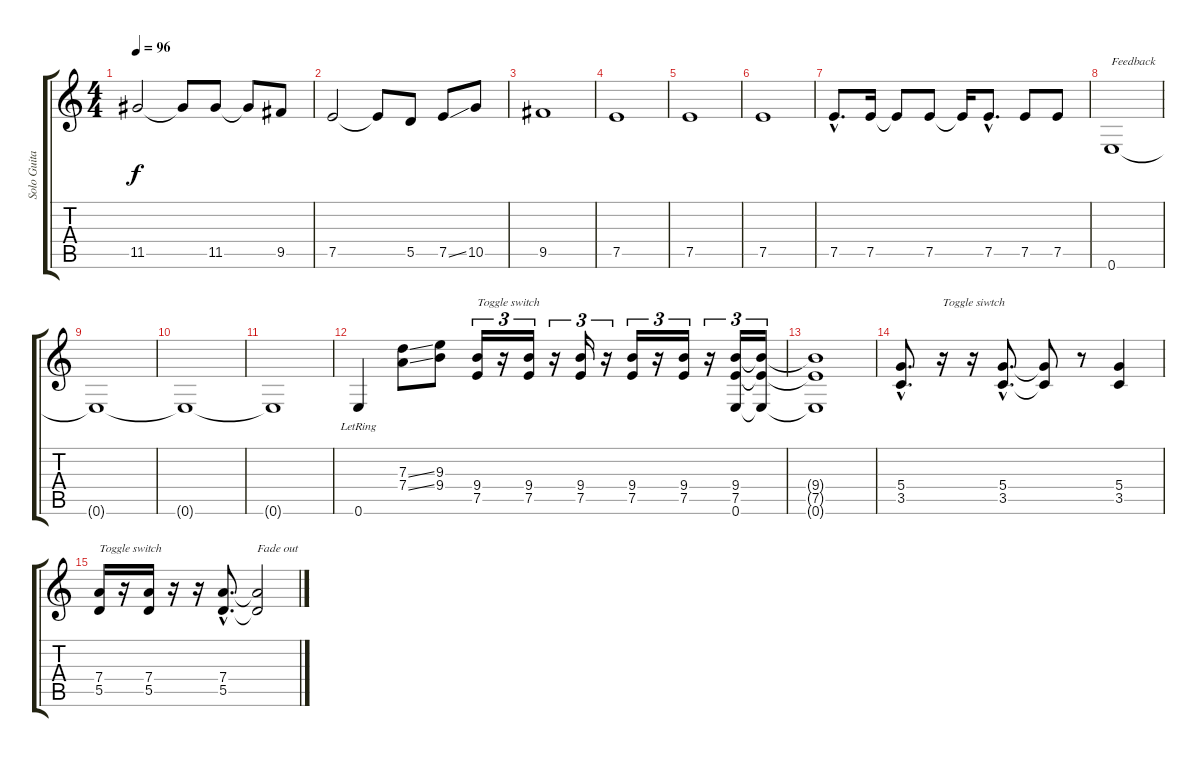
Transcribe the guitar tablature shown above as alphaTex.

\track ("Solo Guitar" "Solo Guita") {instrument overdrivenguitar}
\staff {score tabs}
\tuning (E4 B3 G3 D3 A2 E2) {hide}
\ts (4 4)
\tempo 96
\clef g2
\ks c
11.5.2{dy f} 11.5{t}.8 11.5.8 11.5{t}.8 9.5.8 |
7.5.2 7.5{t}.8 5.5.8 7.5{ss}.8 10.5.8 |
9.5.1 |
7.5.1 |
7.5.1 |
7.5.1 |
7.5{hac}.8{d} 7.5.16 7.5{t}.8 7.5.8 7.5{t}.16 7.5{hac}.8{d} 7.5.8 7.5.8 |
0.6.1{txt "Feedback"} |
0.6{t}.1 |
0.6{t}.1 |
0.6{t}.1 |
0.6{lr}.4 (7.3{ss} 7.4{ss}).8 (9.3 9.4).8 (9.4 7.5).16{tu (3 2) txt "Toggle switch"} r.16{tu (3 2)} (9.4 7.5).16{tu (3 2)} r.16{tu (3 2)} (9.4 7.5).16{tu (3 2)} r.16{tu (3 2)} (9.4 7.5).16{tu (3 2)} r.16{tu (3 2)} (9.4 7.5).16{tu (3 2)} r.16{tu (3 2)} (9.4 7.5 0.6).16{tu (3 2)} (9.4{t} 7.5{t} 0.6{t}).16{tu (3 2)} |
(9.4{t} 7.5{t} 0.6{t}).1 |
(5.4{hac} 3.5{hac}).8{d} r.16{txt "Toggle siwtch"} r.16 (5.4{hac} 3.5{hac}).8{d} (5.4{t} 3.5{t}).8 r.8 (5.4 3.5).4 |
(7.4 5.5).16{txt "Toggle switch"} r.16 (7.4 5.5).16 r.16 r.16 (7.4{hac} 5.5{hac}).8{d} (7.4{t} 5.5{t}).2{txt "Fade out"}
